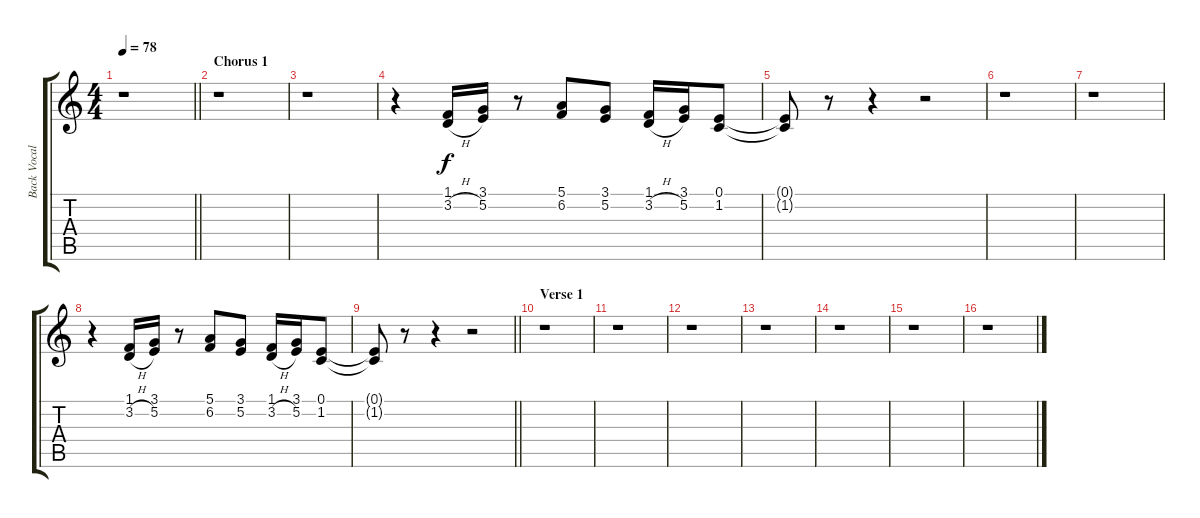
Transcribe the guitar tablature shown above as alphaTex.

\track ("Back Vocals" "Back Vocal") {instrument lead6voice}
\staff {score tabs}
\tuning (E4 B3 G3 D3 A2 E2) {hide}
\ts (4 4)
\tempo 78
\clef g2
\barLineRight lightlight
\ks c
r.1{dy f} |
\section ("" "Chorus 1")
r.1 |
r.1 |
r.4 (1.1 3.2{h}).16 (3.1 5.2).16 r.8 (5.1 6.2).8 (3.1 5.2).8 (1.1 3.2{h}).16 (3.1 5.2).16 (0.1 1.2).8 |
(0.1{t} 1.2{t}).8 r.8 r.4 r.2 |
r.1 |
r.1 |
r.4 (1.1 3.2{h}).16 (3.1 5.2).16 r.8 (5.1 6.2).8 (3.1 5.2).8 (1.1 3.2{h}).16 (3.1 5.2).16 (0.1 1.2).8 |
\barLineRight lightlight
(0.1{t} 1.2{t}).8 r.8 r.4 r.2 |
\section ("" "Verse 1")
r.1 |
r.1 |
r.1 |
r.1 |
r.1 |
r.1 |
r.1
